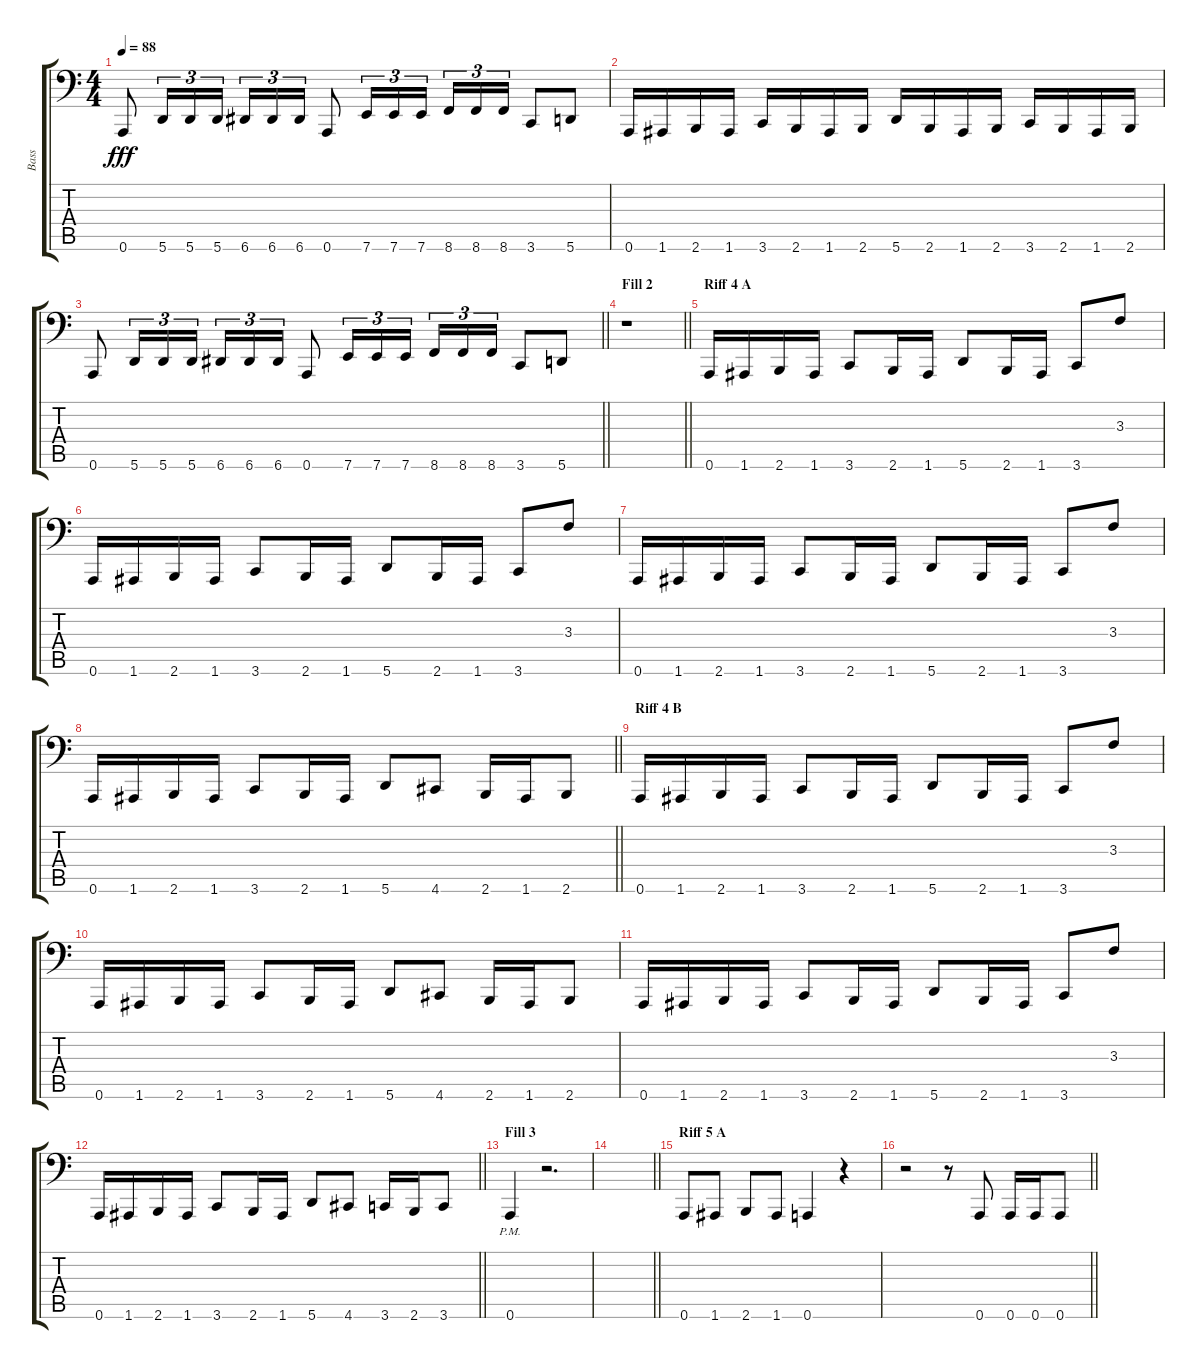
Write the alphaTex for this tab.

\track ("Bass" "Bass") {instrument electricbasspick}
\staff {score tabs}
\tuning (B2 Gb2 D2 A1 E1 A0) {hide}
\ts (4 4)
\tempo 88
\clef f4
\ks c
0.6.8{dy fff} 5.6.16{tu (3 2)} 5.6.16{tu (3 2)} 5.6.16{tu (3 2)} 6.6.16{tu (3 2)} 6.6.16{tu (3 2)} 6.6.16{tu (3 2)} 0.6.8 7.6.16{tu (3 2)} 7.6.16{tu (3 2)} 7.6.16{tu (3 2) beam splitsecondary} 8.6.16{tu (3 2)} 8.6.16{tu (3 2)} 8.6.16{tu (3 2)} 3.6.8 5.6.8 |
0.6.16 1.6.16 2.6.16 1.6.16 3.6.16 2.6.16 1.6.16 2.6.16 5.6.16 2.6.16 1.6.16 2.6.16 3.6.16 2.6.16 1.6.16 2.6.16 |
\barLineRight lightlight
0.6.8 5.6.16{tu (3 2)} 5.6.16{tu (3 2)} 5.6.16{tu (3 2)} 6.6.16{tu (3 2)} 6.6.16{tu (3 2)} 6.6.16{tu (3 2)} 0.6.8 7.6.16{tu (3 2)} 7.6.16{tu (3 2)} 7.6.16{tu (3 2) beam splitsecondary} 8.6.16{tu (3 2)} 8.6.16{tu (3 2)} 8.6.16{tu (3 2)} 3.6.8 5.6.8 |
\section ("" "Fill 2")
\barLineRight lightlight
r.1 |
\section ("" "Riff 4 A")
0.6.16 1.6.16 2.6.16 1.6.16 3.6.8 2.6.16 1.6.16 5.6.8 2.6.16 1.6.16 3.6.8 3.3.8 |
0.6.16 1.6.16 2.6.16 1.6.16 3.6.8 2.6.16 1.6.16 5.6.8 2.6.16 1.6.16 3.6.8 3.3.8 |
0.6.16 1.6.16 2.6.16 1.6.16 3.6.8 2.6.16 1.6.16 5.6.8 2.6.16 1.6.16 3.6.8 3.3.8 |
\barLineRight lightlight
0.6.16 1.6.16 2.6.16 1.6.16 3.6.8 2.6.16 1.6.16 5.6.8 4.6.8 2.6.16 1.6.16 2.6.8 |
\section ("" "Riff 4 B")
0.6.16 1.6.16 2.6.16 1.6.16 3.6.8 2.6.16 1.6.16 5.6.8 2.6.16 1.6.16 3.6.8 3.3.8 |
0.6.16 1.6.16 2.6.16 1.6.16 3.6.8 2.6.16 1.6.16 5.6.8 4.6.8 2.6.16 1.6.16 2.6.8 |
0.6.16 1.6.16 2.6.16 1.6.16 3.6.8 2.6.16 1.6.16 5.6.8 2.6.16 1.6.16 3.6.8 3.3.8 |
\barLineRight lightlight
0.6.16 1.6.16 2.6.16 1.6.16 3.6.8 2.6.16 1.6.16 5.6.8 4.6.8 3.6.16 2.6.16 3.6.8 |
\section ("" "Fill 3")
0.6{pm}.4 r.2{d} |
\barLineRight lightlight
|
\section ("" "Riff 5 A")
0.6.8 1.6.8 2.6.8 1.6.8 0.6.4 r.4 |
\barLineRight lightlight
r.2 r.8 0.6.8 0.6.16 0.6.16 0.6.8
